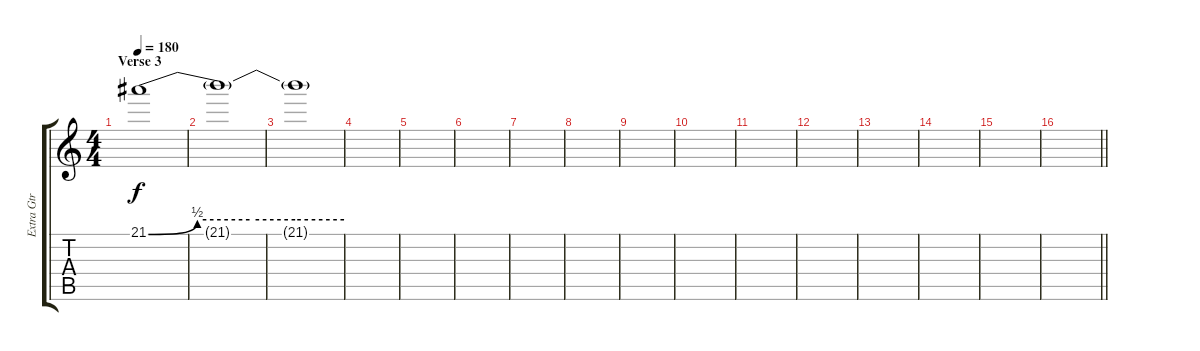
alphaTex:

\track ("Extra Gtr" "Extra Gtr") {instrument distortionguitar}
\staff {score tabs}
\tuning (Db4 Ab3 E3 B2 Gb2 Db2) {hide}
\ts (4 4)
\section ("" "Verse 3")
\tempo 180
\clef g2
\ks c
21.1{be (custom 0 0 15 2 31 2 45 2 60 2)}.1{dy f} |
21.1{t}.1{volume 0} |
21.1{t}.1 |
|
|
|
|
|
|
|
|
|
|
|
|
\barLineRight lightlight
